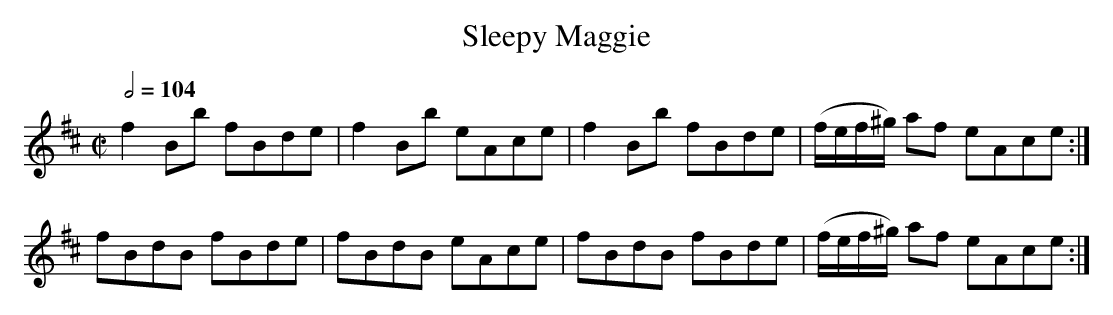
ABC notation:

X:1
T:Sleepy Maggie
M:C|
L:1/8
Q:1/2=104
K:A Mixolydian
f2Bb fBde|f2Bb eAce|f2Bb fBde|(f/e/f/^g/) af eAce:|
fBdB fBde|fBdB eAce|fBdB fBde|(f/e/f/^g/) af eAce:|
